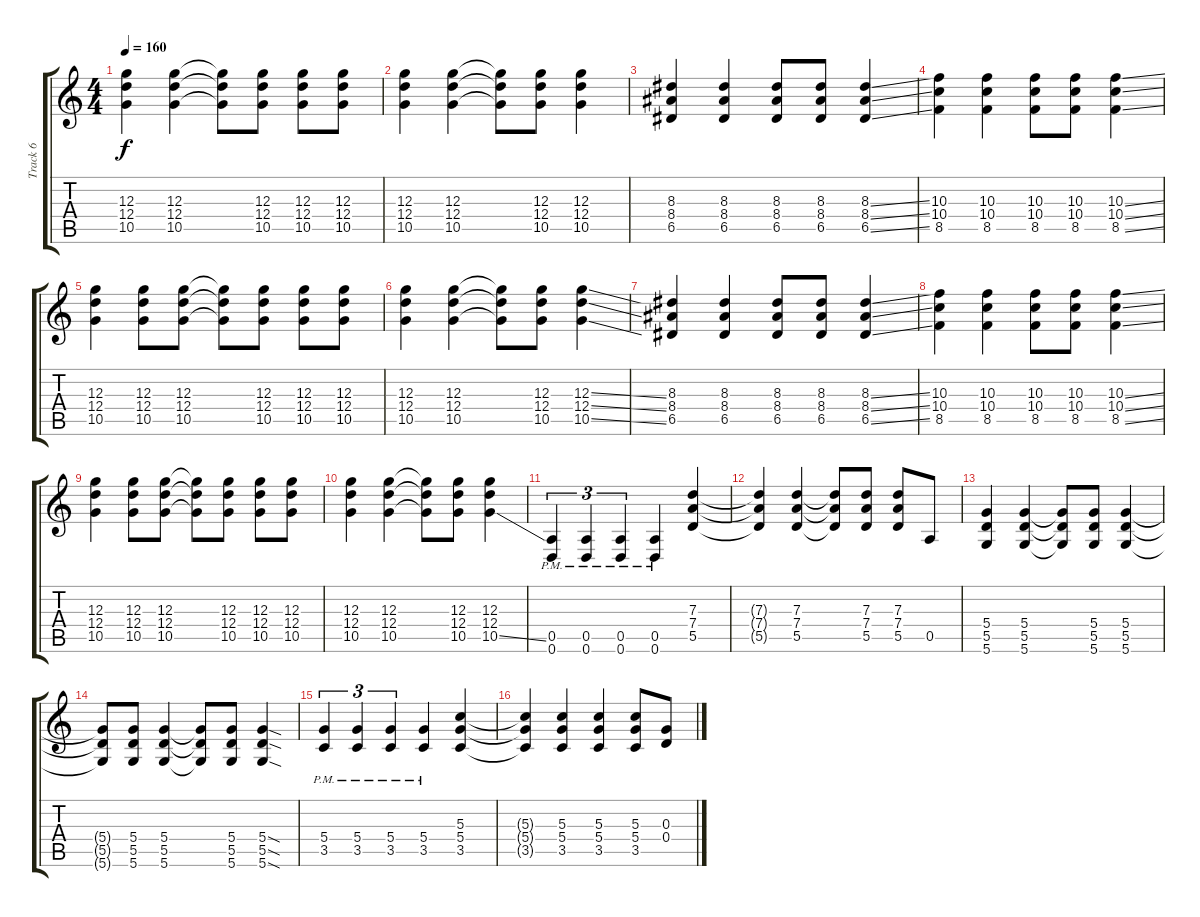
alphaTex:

\track ("Track 6" "Track 6") {instrument distortionguitar}
\staff {score tabs}
\tuning (E4 B3 G3 D3 A2 D2) {hide}
\ts (4 4)
\tempo 160
\clef g2
\ks c
(12.3 12.4 10.5).4{dy f} (12.3 12.4 10.5).4 (12.3{t} 12.4{t} 10.5{t}).8 (12.3 12.4 10.5).8 (12.3 12.4 10.5).8 (12.3 12.4 10.5).8 |
(12.3 12.4 10.5).4 (12.3 12.4 10.5).4 (12.3{t} 12.4{t} 10.5{t}).8 (12.3 12.4 10.5).8 (12.3 12.4 10.5).4 |
(8.3 8.4 6.5).4 (8.3 8.4 6.5).4 (8.3 8.4 6.5).8 (8.3 8.4 6.5).8 (8.3{ss} 8.4{ss} 6.5{ss}).4 |
(10.3 10.4 8.5).4 (10.3 10.4 8.5).4 (10.3 10.4 8.5).8 (10.3 10.4 8.5).8 (10.3{ss} 10.4{ss} 8.5{ss}).4 |
(12.3 12.4 10.5).4 (12.3 12.4 10.5).8 (12.3 12.4 10.5).8 (12.3{t} 12.4{t} 10.5{t}).8 (12.3 12.4 10.5).8 (12.3 12.4 10.5).8 (12.3 12.4 10.5).8 |
(12.3 12.4 10.5).4 (12.3 12.4 10.5).4 (12.3{t} 12.4{t} 10.5{t}).8 (12.3 12.4 10.5).8 (12.3{ss} 12.4{ss} 10.5{ss}).4 |
(8.3 8.4 6.5).4 (8.3 8.4 6.5).4 (8.3 8.4 6.5).8 (8.3 8.4 6.5).8 (8.3{ss} 8.4{ss} 6.5{ss}).4 |
(10.3 10.4 8.5).4 (10.3 10.4 8.5).4 (10.3 10.4 8.5).8 (10.3 10.4 8.5).8 (10.3{ss} 10.4{ss} 8.5{ss}).4 |
(12.3 12.4 10.5).4 (12.3 12.4 10.5).8 (12.3 12.4 10.5).8 (12.3{t} 12.4{t} 10.5{t}).8 (12.3 12.4 10.5).8 (12.3 12.4 10.5).8 (12.3 12.4 10.5).8 |
(12.3 12.4 10.5).4 (12.3 12.4 10.5).4 (12.3{t} 12.4{t} 10.5{t}).8 (12.3 12.4 10.5).8 (12.3 12.4 10.5{ss}).4 |
(0.5{pm} 0.6{pm}).4{tu (3 2)} (0.5{pm} 0.6{pm}).4{tu (3 2)} (0.5{pm} 0.6{pm}).4{tu (3 2)} (0.5{pm} 0.6{pm}).4 (7.3 7.4 5.5).4 |
(7.3{t} 7.4{t} 5.5{t}).4 (7.3 7.4 5.5).4 (7.3{t} 7.4{t} 5.5{t}).8 (7.3 7.4 5.5).8 (7.3 7.4 5.5).8 0.5.8 |
(5.4 5.5 5.6).4 (5.4 5.5 5.6).4 (5.4{t} 5.5{t} 5.6{t}).8 (5.4 5.5 5.6).8 (5.4 5.5 5.6).4 |
(5.4{t} 5.5{t} 5.6{t}).8 (5.4 5.5 5.6).8 (5.4 5.5 5.6).4 (5.4{t} 5.5{t} 5.6{t}).8 (5.4 5.5 5.6).8 (5.4{sod} 5.5{sod} 5.6{sod}).4 |
(5.4{pm} 3.5{pm}).4{tu (3 2)} (5.4{pm} 3.5{pm}).4{tu (3 2)} (5.4{pm} 3.5{pm}).4{tu (3 2)} (5.4{pm} 3.5{pm}).4 (5.3 5.4 3.5).4 |
(5.3{t} 5.4{t} 3.5{t}).4 (5.3 5.4 3.5).4 (5.3 5.4 3.5).4 (5.3 5.4 3.5).8 (0.3 0.4).8
